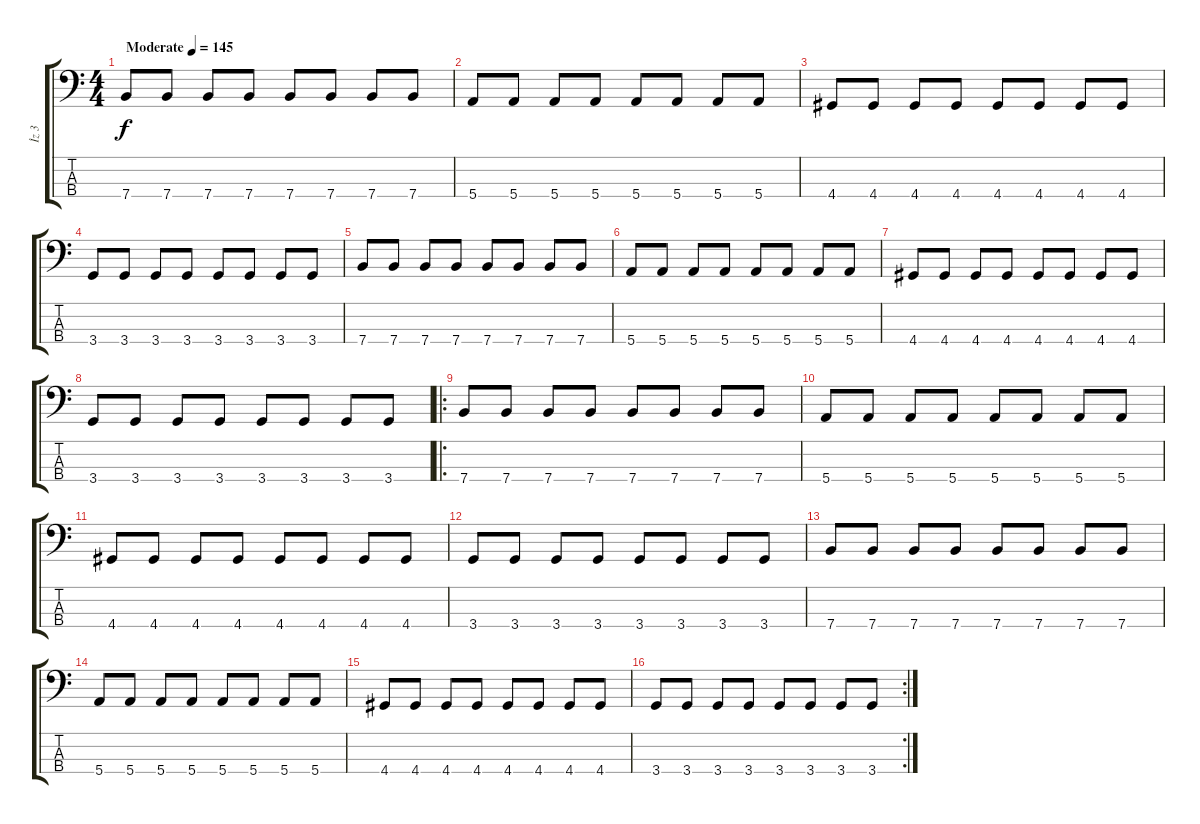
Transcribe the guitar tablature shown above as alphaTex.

\track ("İz 3" "İz 3") {instrument electricbassfinger}
\staff {score tabs}
\tuning (G2 D2 A1 E1) {hide}
\ts (4 4)
\tempo (145 "Moderate")
\clef f4
\ks c
7.4.8{dy f instrument electricbassfinger} 7.4.8 7.4.8 7.4.8 7.4.8 7.4.8 7.4.8 7.4.8 |
5.4.8 5.4.8 5.4.8 5.4.8 5.4.8 5.4.8 5.4.8 5.4.8 |
4.4.8 4.4.8 4.4.8 4.4.8 4.4.8 4.4.8 4.4.8 4.4.8 |
3.4.8 3.4.8 3.4.8 3.4.8 3.4.8 3.4.8 3.4.8 3.4.8 |
7.4.8 7.4.8 7.4.8 7.4.8 7.4.8 7.4.8 7.4.8 7.4.8 |
5.4.8 5.4.8 5.4.8 5.4.8 5.4.8 5.4.8 5.4.8 5.4.8 |
4.4.8 4.4.8 4.4.8 4.4.8 4.4.8 4.4.8 4.4.8 4.4.8 |
3.4.8 3.4.8 3.4.8 3.4.8 3.4.8 3.4.8 3.4.8 3.4.8 |
\ro
7.4.8 7.4.8 7.4.8 7.4.8 7.4.8 7.4.8 7.4.8 7.4.8 |
5.4.8 5.4.8 5.4.8 5.4.8 5.4.8 5.4.8 5.4.8 5.4.8 |
4.4.8 4.4.8 4.4.8 4.4.8 4.4.8 4.4.8 4.4.8 4.4.8 |
3.4.8 3.4.8 3.4.8 3.4.8 3.4.8 3.4.8 3.4.8 3.4.8 |
7.4.8 7.4.8 7.4.8 7.4.8 7.4.8 7.4.8 7.4.8 7.4.8 |
5.4.8 5.4.8 5.4.8 5.4.8 5.4.8 5.4.8 5.4.8 5.4.8 |
4.4.8 4.4.8 4.4.8 4.4.8 4.4.8 4.4.8 4.4.8 4.4.8 |
\rc 2
3.4.8 3.4.8 3.4.8 3.4.8 3.4.8 3.4.8 3.4.8 3.4.8
